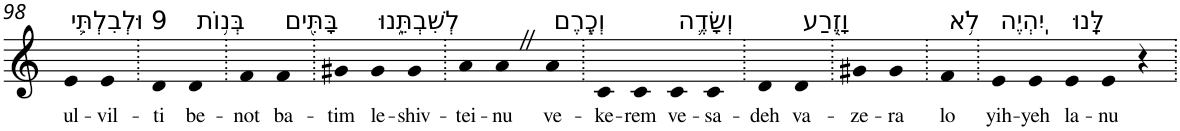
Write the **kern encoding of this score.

**kern	**text
*part1	*part1
*staff1	*staff1
*I"Piano	*
*I'Pno	*
!!LO:PB:g=z
*clefG2	*
*k[]	*
=98	=98
!LO:TX:a:t=9 וּלְבִלְתִּ֛י	!
!	!LO:LY:b
4e	ul-
!	!LO:LY:b
4e	-vil-
=99.	=99.
!	!LO:LY:b
4d	-ti
!LO:TX:a:t=בְּנ֥וֹת	!
!	!LO:LY:b
4d	be-
=100.	=100.
!	!LO:LY:b
4f	-not
!LO:TX:a:t=בָּתִּ֖ים	!
!	!LO:LY:b
4f	ba-
=101.	=101.
!	!LO:LY:b
4g#X	-tim
!LO:TX:a:t=לְשִׁבְתֵּ֑נוּ	!
!	!LO:LY:b
4g#	le-
!	!LO:LY:b
4g#	-shiv-
=102.	=102.
!	!LO:LY:b
4a	-tei-
!	!LO:LY:b
4aZ	-nu
!LO:TX:a:t=וְכֶ֧רֶם	!
!	!LO:LY:b
4a	ve-
=103.	=103.
!	!LO:LY:b
4c	-ke-
!	!LO:LY:b
4c	-rem
!LO:TX:a:t=וְשָׂדֶ֛ה	!
!	!LO:LY:b
4c	ve-
!	!LO:LY:b
4c	-sa-
=104.	=104.
!	!LO:LY:b
4d	-deh
!LO:TX:a:t=וָזֶ֖רַע	!
!	!LO:LY:b
4d	va-
=105.	=105.
!	!LO:LY:b
4g#X	-ze-
!	!LO:LY:b
4g#	-ra
=106.	=106.
!LO:TX:a:t=לֹ֥א	!
!	!LO:LY:b
4f	lo
=107.	=107.
!LO:TX:a:t=יִֽהְיֶה	!
!	!LO:LY:b
4e	yih-
!	!LO:LY:b
4e	-yeh
!LO:TX:a:t=לָּֽנוּ	!
!	!LO:LY:b
4e	la-
!	!LO:LY:b
4e	-nu
4r	.
=.	=.
*-	*-
